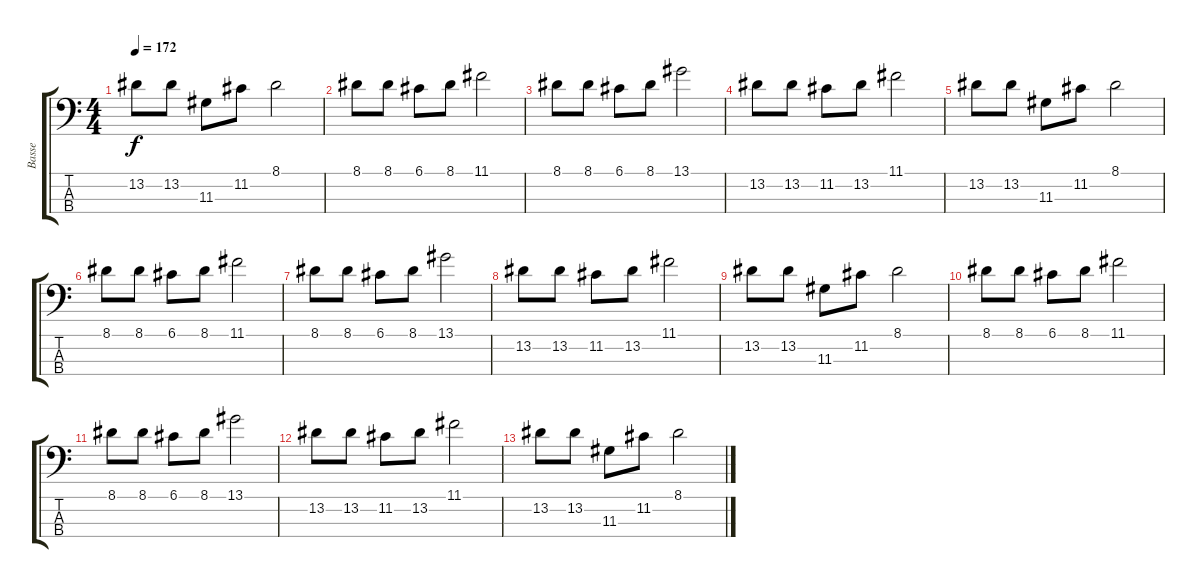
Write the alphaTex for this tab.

\track ("Basse" "Basse") {instrument electricbassfinger}
\staff {score tabs}
\tuning (G2 D2 A1 E1) {hide}
\ts (4 4)
\tempo 172
\clef f4
\ks c
13.2.8{dy f} 13.2.8 11.3.8 11.2.8 8.1.2 |
8.1.8 8.1.8 6.1.8 8.1.8 11.1.2 |
8.1.8 8.1.8 6.1.8 8.1.8 13.1.2 |
13.2.8 13.2.8 11.2.8 13.2.8 11.1.2 |
13.2.8 13.2.8 11.3.8 11.2.8 8.1.2 |
8.1.8 8.1.8 6.1.8 8.1.8 11.1.2 |
8.1.8 8.1.8 6.1.8 8.1.8 13.1.2 |
13.2.8 13.2.8 11.2.8 13.2.8 11.1.2 |
13.2.8 13.2.8 11.3.8 11.2.8 8.1.2 |
8.1.8 8.1.8 6.1.8 8.1.8 11.1.2 |
8.1.8 8.1.8 6.1.8 8.1.8 13.1.2 |
13.2.8 13.2.8 11.2.8 13.2.8 11.1.2 |
13.2.8 13.2.8 11.3.8 11.2.8 8.1.2
